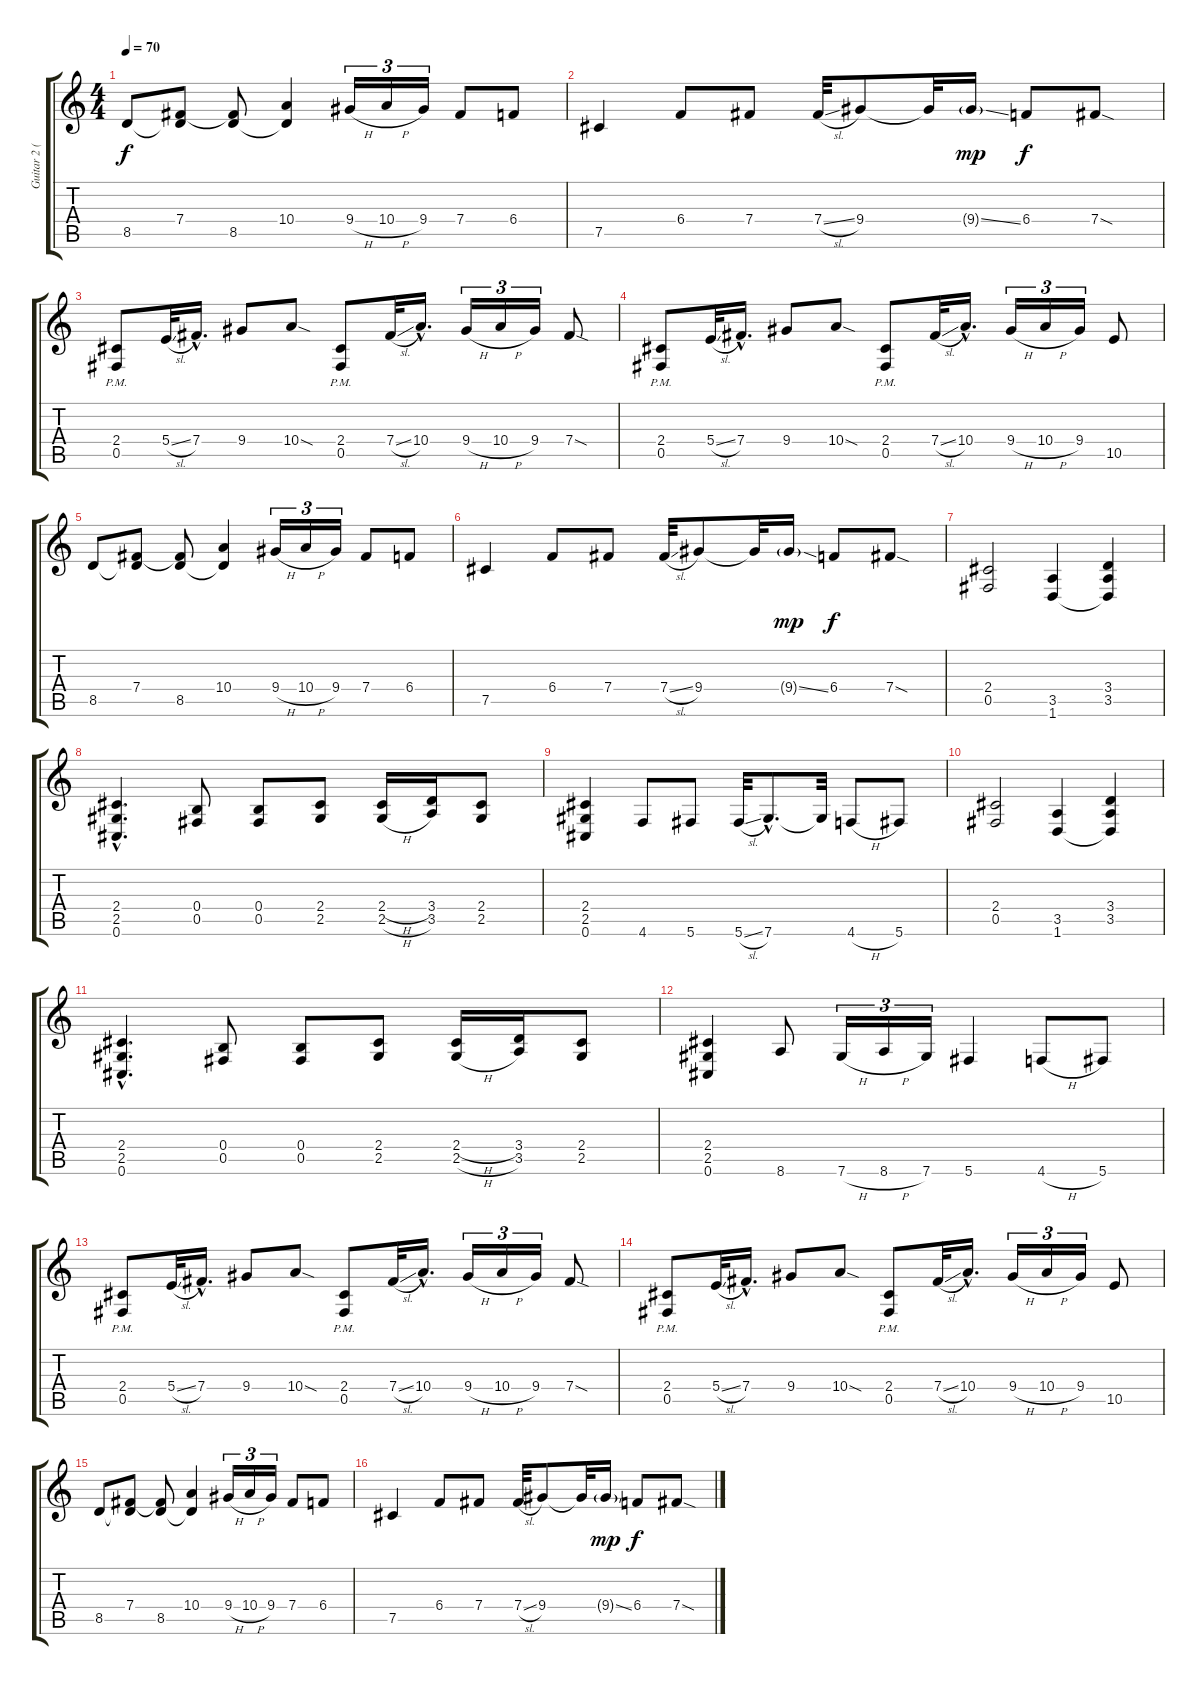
\track ("Guitar 2 (Distortion)" "Guitar 2 (") {instrument distortionguitar}
\staff {score tabs}
\tuning (Db4 Ab3 E3 B2 Gb2 Db2) {hide}
\ts (4 4)
\tempo 70
\clef g2
\ks c
8.5.8{dy f} (7.4 8.5{t}).8 (7.4{t} 8.5).8 (10.4 8.5{t}).4 9.4{h}.16{tu (3 2)} 10.4{h}.16{tu (3 2)} 9.4.16{tu (3 2)} 7.4.8 6.4.8 |
7.5.4 6.4.8 7.4.8 7.4{sl}.32 9.4.8 9.4{t}.32 9.4{ss g}.16{dy mp} 6.4.8{dy f} 7.4{sod}.8 |
(2.4{pm} 0.5{pm}).8 5.4{sl}.32 7.4{hac}.16{d} 9.4.8 10.4{sod}.8 (2.4{pm} 0.5{pm}).8 7.4{sl}.32 10.4{hac}.16{d} 9.4{h}.16{tu (3 2)} 10.4{h}.16{tu (3 2)} 9.4.16{tu (3 2)} 7.4{sod}.8 |
(2.4{pm} 0.5{pm}).8 5.4{sl}.32 7.4{hac}.16{d} 9.4.8 10.4{sod}.8 (2.4{pm} 0.5{pm}).8 7.4{sl}.32 10.4{hac}.16{d} 9.4{h}.16{tu (3 2)} 10.4{h}.16{tu (3 2)} 9.4.16{tu (3 2)} 10.5.8 |
8.5.8 (7.4 8.5{t}).8 (7.4{t} 8.5).8 (10.4 8.5{t}).4 9.4{h}.16{tu (3 2)} 10.4{h}.16{tu (3 2)} 9.4.16{tu (3 2)} 7.4.8 6.4.8 |
7.5.4 6.4.8 7.4.8 7.4{sl}.32 9.4.8 9.4{t}.32 9.4{ss g}.16{dy mp} 6.4.8{dy f} 7.4{sod}.8 |
(2.4 0.5).2 (3.5 1.6).4 (3.4 3.5 1.6{t}).4 |
(2.4{hac} 2.5{hac} 0.6{hac}).4{d} (0.4 0.5).8 (0.4 0.5).8 (2.4 2.5).8 (2.4{h} 2.5{h}).16 (3.4 3.5).16 (2.4 2.5).8 |
(2.4 2.5 0.6).4 4.6.8 5.6.8 5.6{sl}.32 7.6{hac}.8{d} 7.6{t}.32 4.6{h}.8 5.6.8 |
(2.4 0.5).2 (3.5 1.6).4 (3.4 3.5 1.6{t}).4 |
(2.4{hac} 2.5{hac} 0.6{hac}).4{d} (0.4 0.5).8 (0.4 0.5).8 (2.4 2.5).8 (2.4{h} 2.5{h}).16 (3.4 3.5).16 (2.4 2.5).8 |
(2.4 2.5 0.6).4 8.6.8 7.6{h}.16{tu (3 2)} 8.6{h}.16{tu (3 2)} 7.6.16{tu (3 2)} 5.6.4 4.6{h}.8 5.6.8 |
(2.4{pm} 0.5{pm}).8 5.4{sl}.32 7.4{hac}.16{d} 9.4.8 10.4{sod}.8 (2.4{pm} 0.5{pm}).8 7.4{sl}.32 10.4{hac}.16{d} 9.4{h}.16{tu (3 2)} 10.4{h}.16{tu (3 2)} 9.4.16{tu (3 2)} 7.4{sod}.8 |
(2.4{pm} 0.5{pm}).8 5.4{sl}.32 7.4{hac}.16{d} 9.4.8 10.4{sod}.8 (2.4{pm} 0.5{pm}).8 7.4{sl}.32 10.4{hac}.16{d} 9.4{h}.16{tu (3 2)} 10.4{h}.16{tu (3 2)} 9.4.16{tu (3 2)} 10.5.8 |
8.5.8 (7.4 8.5{t}).8 (7.4{t} 8.5).8 (10.4 8.5{t}).4 9.4{h}.16{tu (3 2)} 10.4{h}.16{tu (3 2)} 9.4.16{tu (3 2)} 7.4.8 6.4.8 |
7.5.4 6.4.8 7.4.8 7.4{sl}.32 9.4.8 9.4{t}.32 9.4{ss g}.16{dy mp} 6.4.8{dy f} 7.4{sod}.8
